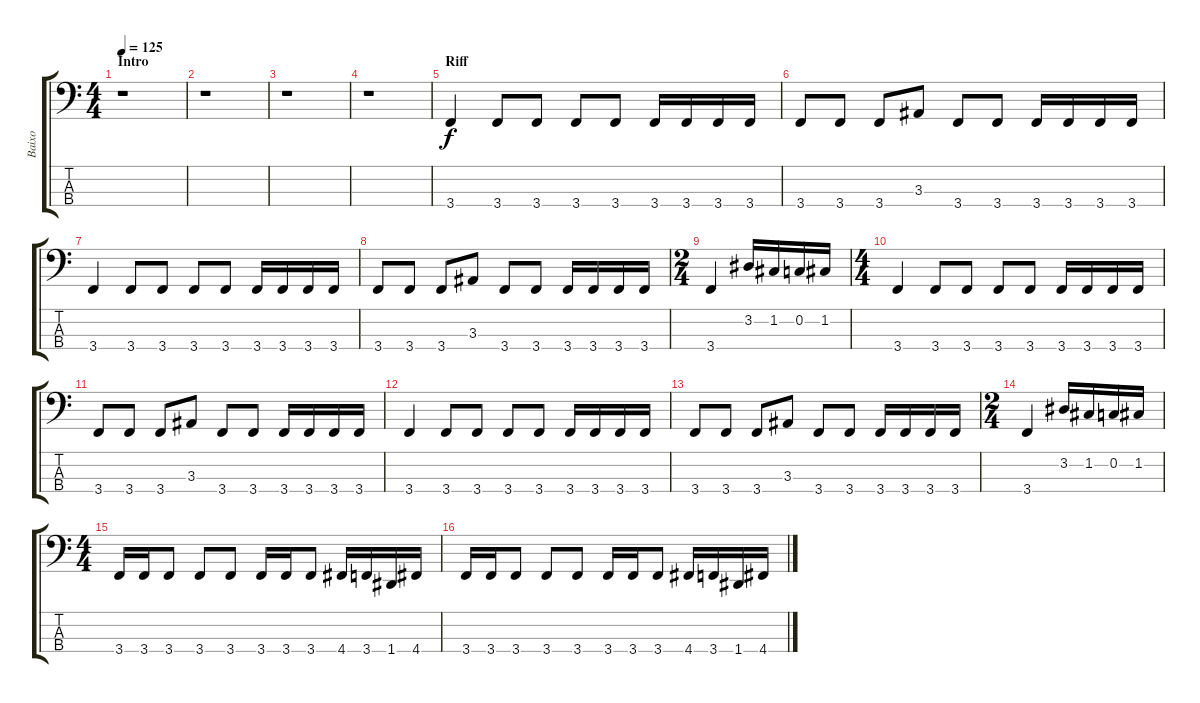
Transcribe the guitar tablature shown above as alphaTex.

\track ("Baixo" "Baixo") {instrument electricbassfinger}
\staff {score tabs}
\tuning (F2 C2 G1 D1) {hide}
\ts (4 4)
\section ("" "Intro")
\tempo 125
\clef f4
\ks c
r.1{dy f instrument electricbassfinger} |
r.1 |
r.1 |
r.1 |
\section ("" "Riff")
3.4.4 3.4.8 3.4.8 3.4.8 3.4.8 3.4.16 3.4.16 3.4.16 3.4.16 |
3.4.8 3.4.8 3.4.8 3.3.8 3.4.8 3.4.8 3.4.16 3.4.16 3.4.16 3.4.16 |
3.4.4 3.4.8 3.4.8 3.4.8 3.4.8 3.4.16 3.4.16 3.4.16 3.4.16 |
3.4.8 3.4.8 3.4.8 3.3.8 3.4.8 3.4.8 3.4.16 3.4.16 3.4.16 3.4.16 |
\ts (2 4)
3.4.4 3.2.16 1.2.16 0.2.16 1.2.16 |
\ts (4 4)
3.4.4 3.4.8 3.4.8 3.4.8 3.4.8 3.4.16 3.4.16 3.4.16 3.4.16 |
3.4.8 3.4.8 3.4.8 3.3.8 3.4.8 3.4.8 3.4.16 3.4.16 3.4.16 3.4.16 |
3.4.4 3.4.8 3.4.8 3.4.8 3.4.8 3.4.16 3.4.16 3.4.16 3.4.16 |
3.4.8 3.4.8 3.4.8 3.3.8 3.4.8 3.4.8 3.4.16 3.4.16 3.4.16 3.4.16 |
\ts (2 4)
3.4.4 3.2.16 1.2.16 0.2.16 1.2.16 |
\ts (4 4)
3.4.16 3.4.16 3.4.8 3.4.8 3.4.8 3.4.16 3.4.16 3.4.8 4.4.16 3.4.16 1.4.16 4.4.16 |
3.4.16 3.4.16 3.4.8 3.4.8 3.4.8 3.4.16 3.4.16 3.4.8 4.4.16 3.4.16 1.4.16 4.4.16
